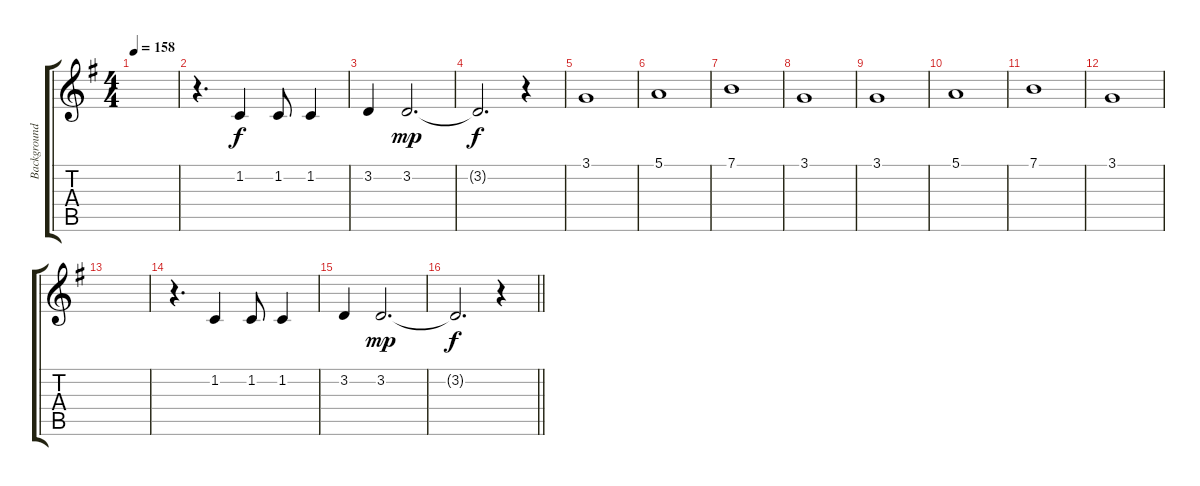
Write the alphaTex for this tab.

\track ("Background Vocal 1" "Background") {instrument stringensemble1}
\staff {score tabs}
\tuning (E4 B3 G3 D3 A2 E2) {hide}
\ts (4 4)
\tempo 158
\clef g2
\ks g
|
r.4{d} 1.2.4 1.2.8 1.2.4 |
3.2.4 3.2.2{d dy mp} |
3.2{t}.2{d dy f} r.4 |
3.1.1 |
5.1.1 |
7.1.1 |
3.1.1 |
3.1.1 |
5.1.1 |
7.1.1 |
3.1.1 |
|
r.4{d} 1.2.4 1.2.8 1.2.4 |
3.2.4 3.2.2{d dy mp} |
\barLineRight lightlight
3.2{t}.2{d dy f} r.4
